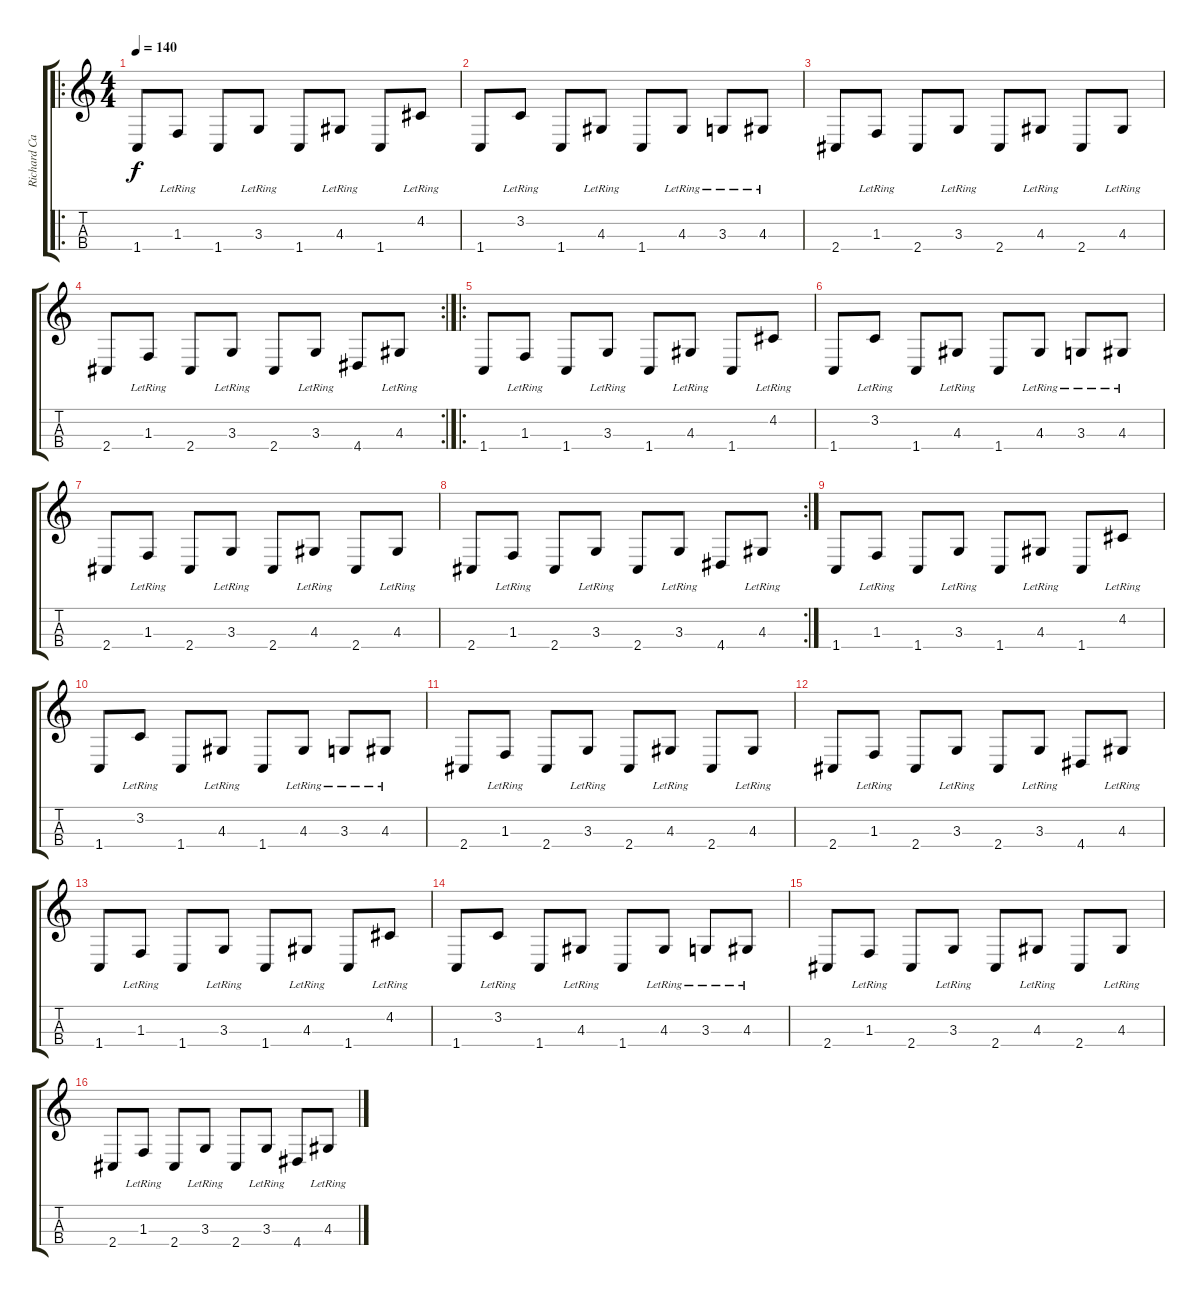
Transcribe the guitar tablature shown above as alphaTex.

\track ("Richard Cabeza" "Richard Ca") {instrument electricbassfinger}
\staff {score tabs}
\tuning (D3 A2 E2 B1) {hide}
\ro
\ts (4 4)
\tempo 140
\clef g2
\ks c
1.4.8{dy f instrument electricbassfinger} 1.3{lr}.8 1.4.8 3.3{lr}.8 1.4.8 4.3{lr}.8 1.4.8 4.2{lr}.8 |
1.4.8 3.2{lr}.8 1.4.8 4.3{lr}.8 1.4.8 4.3{lr}.8 3.3{lr}.8 4.3{lr}.8 |
2.4.8 1.3{lr}.8 2.4.8 3.3{lr}.8 2.4.8 4.3{lr}.8 2.4.8 4.3{lr}.8 |
\rc 2
2.4.8 1.3{lr}.8 2.4.8 3.3{lr}.8 2.4.8 3.3{lr}.8 4.4.8 4.3{lr}.8 |
\ro
1.4.8 1.3{lr}.8 1.4.8 3.3{lr}.8 1.4.8 4.3{lr}.8 1.4.8 4.2{lr}.8 |
1.4.8 3.2{lr}.8 1.4.8 4.3{lr}.8 1.4.8 4.3{lr}.8 3.3{lr}.8 4.3{lr}.8 |
2.4.8 1.3{lr}.8 2.4.8 3.3{lr}.8 2.4.8 4.3{lr}.8 2.4.8 4.3{lr}.8 |
\rc 2
2.4.8 1.3{lr}.8 2.4.8 3.3{lr}.8 2.4.8 3.3{lr}.8 4.4.8 4.3{lr}.8 |
1.4.8 1.3{lr}.8 1.4.8 3.3{lr}.8 1.4.8 4.3{lr}.8 1.4.8 4.2{lr}.8 |
1.4.8 3.2{lr}.8 1.4.8 4.3{lr}.8 1.4.8 4.3{lr}.8 3.3{lr}.8 4.3{lr}.8 |
2.4.8 1.3{lr}.8 2.4.8 3.3{lr}.8 2.4.8 4.3{lr}.8 2.4.8 4.3{lr}.8 |
2.4.8 1.3{lr}.8 2.4.8 3.3{lr}.8 2.4.8 3.3{lr}.8 4.4.8 4.3{lr}.8 |
1.4.8 1.3{lr}.8 1.4.8 3.3{lr}.8 1.4.8 4.3{lr}.8 1.4.8 4.2{lr}.8 |
1.4.8 3.2{lr}.8 1.4.8 4.3{lr}.8 1.4.8 4.3{lr}.8 3.3{lr}.8 4.3{lr}.8 |
2.4.8 1.3{lr}.8 2.4.8 3.3{lr}.8 2.4.8 4.3{lr}.8 2.4.8 4.3{lr}.8 |
2.4.8 1.3{lr}.8 2.4.8 3.3{lr}.8 2.4.8 3.3{lr}.8 4.4.8 4.3{lr}.8
